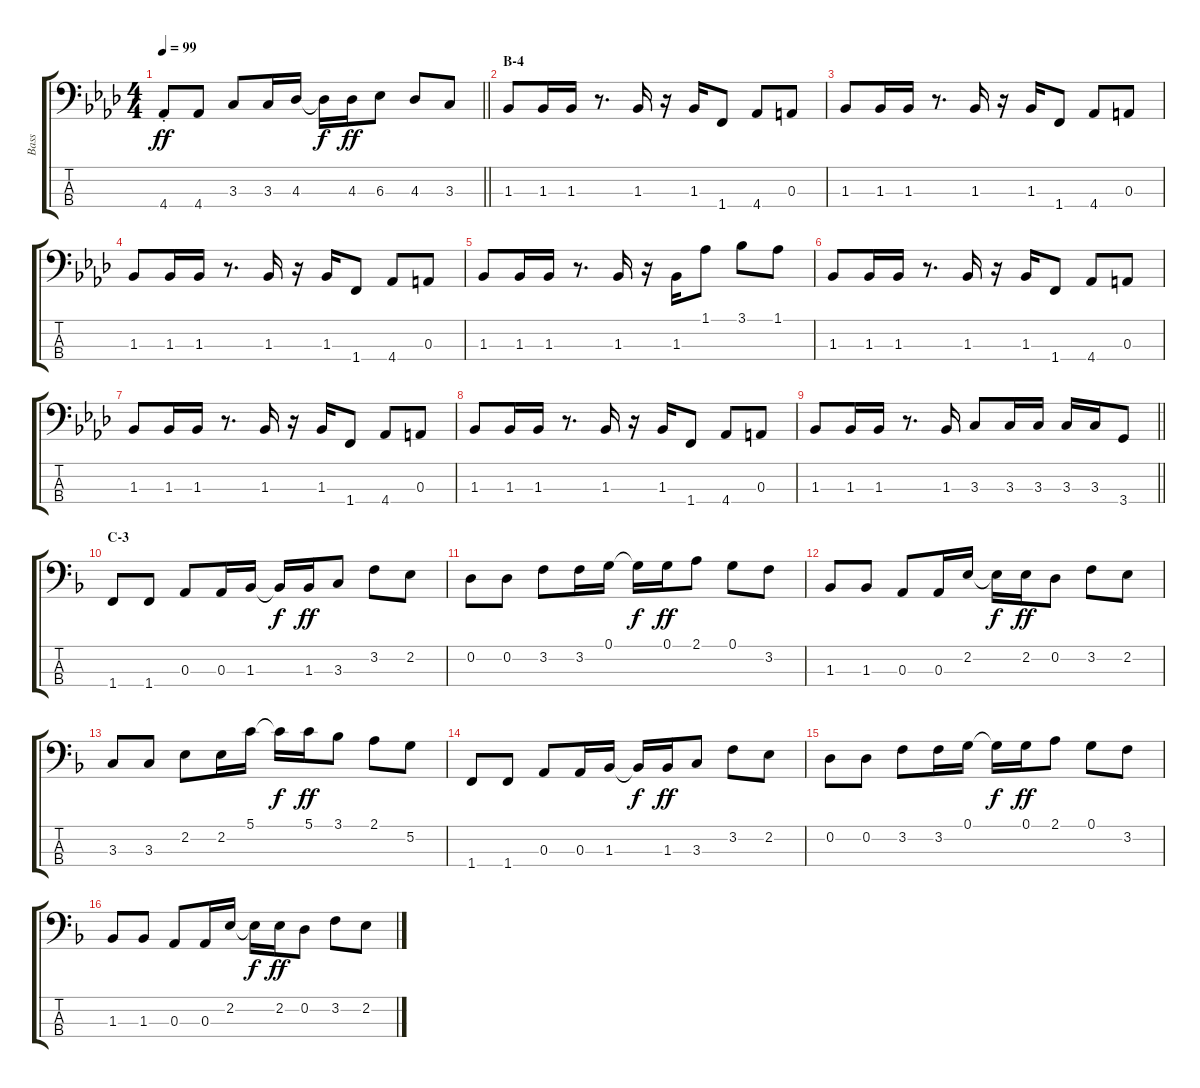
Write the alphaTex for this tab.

\track ("Bass" "Bass") {instrument electricbasspick}
\staff {score tabs}
\tuning (G2 D2 A1 E1) {hide}
\ts (4 4)
\tempo 99
\clef f4
\barLineRight lightlight
\ks ab
4.4{st}.8{dy ff} 4.4.8 3.3.8 3.3.16 4.3.16 4.3{t}.16{dy f} 4.3.16{dy ff} 6.3.8 4.3.8 3.3.8 |
\section ("" "B-4")
1.3.8 1.3.16 1.3.16 r.8{d} 1.3.16 r.16 1.3.16 1.4.8 4.4.8 0.3.8 |
1.3.8 1.3.16 1.3.16 r.8{d} 1.3.16 r.16 1.3.16 1.4.8 4.4.8 0.3.8 |
1.3.8 1.3.16 1.3.16 r.8{d} 1.3.16 r.16 1.3.16 1.4.8 4.4.8 0.3.8 |
1.3.8 1.3.16 1.3.16 r.8{d} 1.3.16 r.16 1.3.16 1.1.8 3.1.8 1.1.8 |
1.3.8 1.3.16 1.3.16 r.8{d} 1.3.16 r.16 1.3.16 1.4.8 4.4.8 0.3.8 |
1.3.8 1.3.16 1.3.16 r.8{d} 1.3.16 r.16 1.3.16 1.4.8 4.4.8 0.3.8 |
1.3.8 1.3.16 1.3.16 r.8{d} 1.3.16 r.16 1.3.16 1.4.8 4.4.8 0.3.8 |
\barLineRight lightlight
1.3.8 1.3.16 1.3.16 r.8{d} 1.3.16 3.3.8 3.3.16 3.3.16 3.3.16 3.3.16 3.4.8 |
\section ("" "C-3")
\ks f
1.4.8 1.4.8 0.3.8 0.3.16 1.3.16 1.3{t}.16{dy f} 1.3.16{dy ff} 3.3.8 3.2.8 2.2.8 |
0.2.8 0.2.8 3.2.8 3.2.16 0.1.16 0.1{t}.16{dy f} 0.1.16{dy ff} 2.1.8 0.1.8 3.2.8 |
1.3.8 1.3.8 0.3.8 0.3.16 2.2.16 2.2{t}.16{dy f} 2.2.16{dy ff} 0.2.8 3.2.8 2.2.8 |
3.3.8 3.3.8 2.2.8 2.2.16 5.1.16 5.1{t}.16{dy f} 5.1.16{dy ff} 3.1.8 2.1.8 5.2.8 |
1.4.8 1.4.8 0.3.8 0.3.16 1.3.16 1.3{t}.16{dy f} 1.3.16{dy ff} 3.3.8 3.2.8 2.2.8 |
0.2.8 0.2.8 3.2.8 3.2.16 0.1.16 0.1{t}.16{dy f} 0.1.16{dy ff} 2.1.8 0.1.8 3.2.8 |
1.3.8 1.3.8 0.3.8 0.3.16 2.2.16 2.2{t}.16{dy f} 2.2.16{dy ff} 0.2.8 3.2.8 2.2.8
